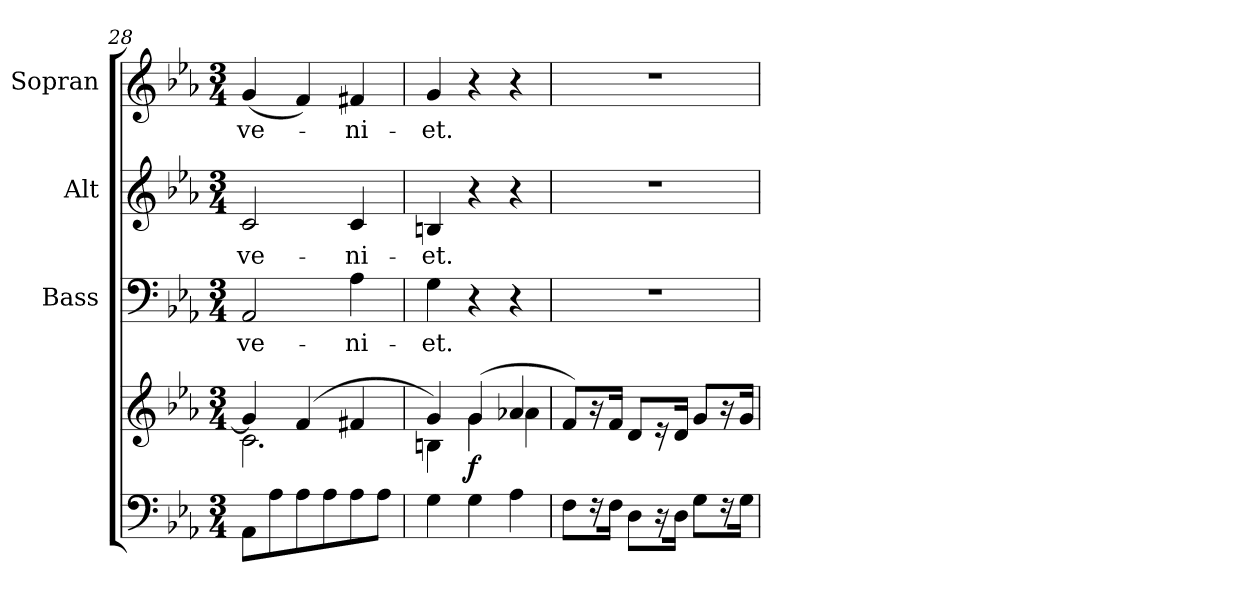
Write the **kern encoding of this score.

**kern	**kern	**dynam	**kern	**text	**kern	**text	**kern	**text
*part4	*part4	*part4	*part3	*part3	*part2	*part2	*part1	*part1
*staff5	*staff4	*staff4/5	*staff3	*staff3	*staff2	*staff2	*staff1	*staff1
*	*	*	*I"Bass	*	*I"Alt	*	*I"Sopran	*
*	*	*	*I'B.	*	*I'A.	*	*I'S.	*
*clefF4	*clefG2	*	*clefF4	*	*clefG2	*	*clefG2	*
*k[b-e-a-]	*k[b-e-a-]	*	*k[b-e-a-]	*	*k[b-e-a-]	*	*k[b-e-a-]	*
*E-:	*E-:	*	*E-:	*	*E-:	*	*E-:	*
*M3/4	*M3/4	*	*M3/4	*	*M3/4	*	*M3/4	*
=28	=28	=28	=28	=28	=28	=28	=28	=28
*	*^	*	*	*	*	*	*	*
!	!	!	!	!	!LO:LY:b	!	!LO:LY:b	!	!LO:LY:b
8AA-\L	4g/]	2.c\	.	2AA-/	ve-	2c/	ve-	(<4g/	ve-
8A-\	.	.	.	.	.	.	.	.	.
8A-\	(4f/	.	.	.	.	.	.	4f/)	.
8A-\	.	.	.	.	.	.	.	.	.
!	!	!	!	!	!LO:LY:b	!	!LO:LY:b	!	!LO:LY:b
8A-\	4f#X/	.	.	4A-\	-ni-	4c/	-ni-	4f#X/	-ni-
8A-\J	.	.	.	.	.	.	.	.	.
=29	=29	=29	=29	=29	=29	=29	=29	=29	=29
!	!	!	!	!	!LO:LY:b	!	!LO:LY:b	!	!LO:LY:b
4G\	4g/)	4Bn\	.	4G\	-et.	4Bn/	-et.	4g/	-et.
!	!	!	!LO:DY:b	!	!	!	!	!	!
4G\	(4g/	4g\	f	4r	.	4r	.	4r	.
4A-\	4a-X/	4a-\	.	4r	.	4r	.	4r	.
*	*v	*v	*	*	*	*	*	*	*
=30	=30	=30	=30	=30	=30	=30	=30	=30
8F\L	8f/L)	.	2.r	.	2.r	.	2.r	.
16r	16r	.	.	.	.	.	.	.
16F\Jk	16f/Jk	.	.	.	.	.	.	.
8D\L	8d/L	.	.	.	.	.	.	.
16r	16r	.	.	.	.	.	.	.
16D\Jk	16d/Jk	.	.	.	.	.	.	.
8G\L	8g/L	.	.	.	.	.	.	.
16r	16r	.	.	.	.	.	.	.
16G\Jk	16g/Jk	.	.	.	.	.	.	.
=	=	=	=	=	=	=	=	=
*-	*-	*-	*-	*-	*-	*-	*-	*-
